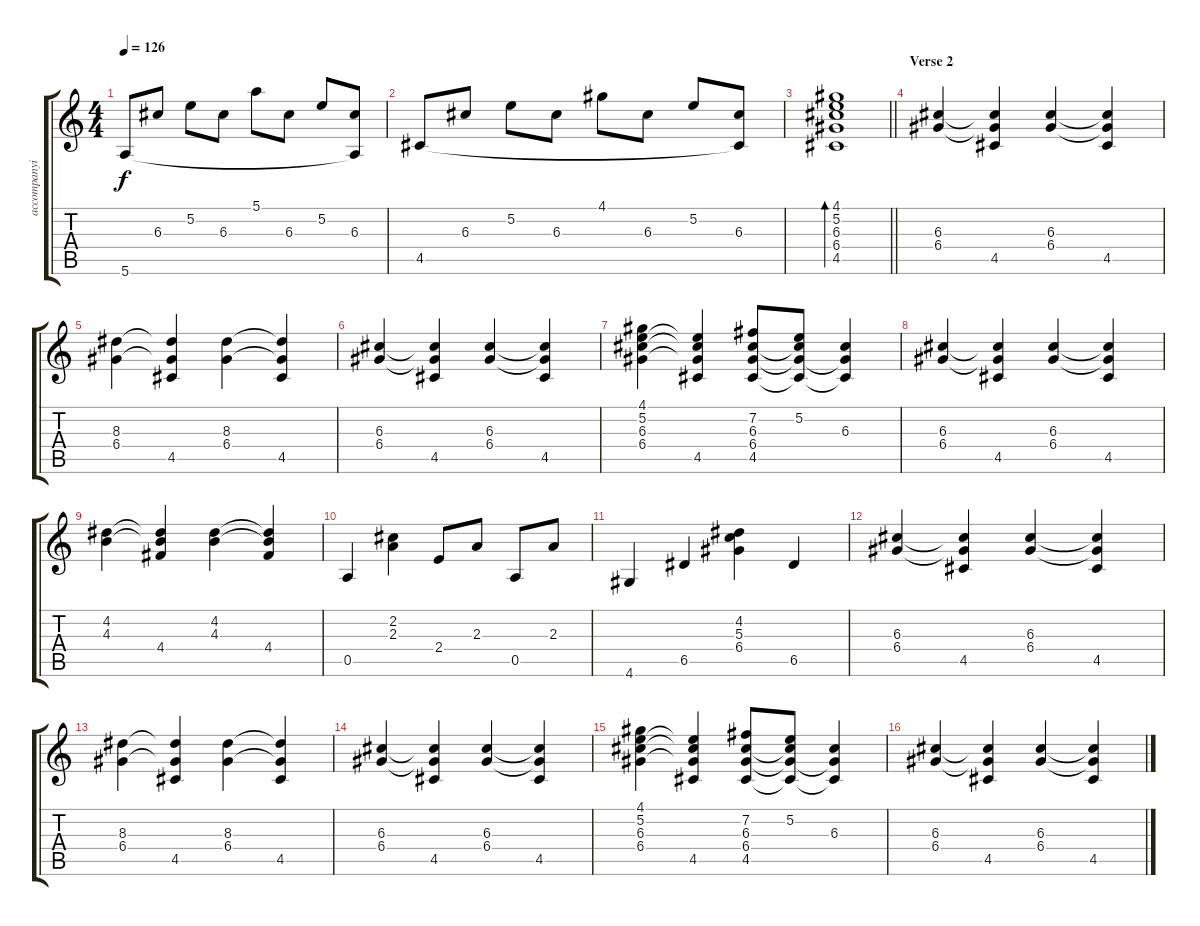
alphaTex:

\track ("accompanying Guitar I" "accompanyi") {instrument electricguitarjazz}
\staff {score tabs}
\tuning (E4 B3 G3 D3 A2 E2) {hide}
\ts (4 4)
\tempo 126
\clef g2
\ks c
5.6.8{dy f} 6.3.8 5.2.8 6.3.8 5.1.8 6.3.8 5.2.8 (6.3 5.6{t}).8 |
4.5.8 6.3.8 5.2.8 6.3.8 4.1.8 6.3.8 5.2.8 (6.3 4.5{t}).8 |
\barLineRight lightlight
(4.1 5.2 6.3 6.4 4.5).1{bd 60} |
\section ("" "Verse 2")
(6.3 6.4).4 (6.3{t} 6.4{t} 4.5).4 (6.3 6.4).4 (6.3{t} 6.4{t} 4.5).4 |
(8.3 6.4).4 (8.3{t} 6.4{t} 4.5).4 (8.3 6.4).4 (8.3{t} 6.4{t} 4.5).4 |
(6.3 6.4).4 (6.3{t} 6.4{t} 4.5).4 (6.3 6.4).4 (6.3{t} 6.4{t} 4.5).4 |
(4.1 5.2 6.3 6.4).4 (5.2{t} 6.3{t} 6.4{t} 4.5).4 (7.2 6.3 6.4 4.5).8 (5.2 6.3{t} 6.4{t} 4.5{t}).8 (6.3 6.4{t} 4.5{t}).4 |
(6.3 6.4).4 (6.3{t} 6.4{t} 4.5).4 (6.3 6.4).4 (6.3{t} 6.4{t} 4.5).4 |
(4.2 4.3).4 (4.2{t} 4.3{t} 4.4).4 (4.2 4.3).4 (4.2{t} 4.3{t} 4.4).4 |
0.5.4 (2.2 2.3).4 2.4.8 2.3.8 0.5.8 2.3.8 |
4.6.4 6.5.4 (4.2 5.3 6.4).4 6.5.4 |
(6.3 6.4).4 (6.3{t} 6.4{t} 4.5).4 (6.3 6.4).4 (6.3{t} 6.4{t} 4.5).4 |
(8.3 6.4).4 (8.3{t} 6.4{t} 4.5).4 (8.3 6.4).4 (8.3{t} 6.4{t} 4.5).4 |
(6.3 6.4).4 (6.3{t} 6.4{t} 4.5).4 (6.3 6.4).4 (6.3{t} 6.4{t} 4.5).4 |
(4.1 5.2 6.3 6.4).4 (5.2{t} 6.3{t} 6.4{t} 4.5).4 (7.2 6.3 6.4 4.5).8 (5.2 6.3{t} 6.4{t} 4.5{t}).8 (6.3 6.4{t} 4.5{t}).4 |
(6.3 6.4).4 (6.3{t} 6.4{t} 4.5).4 (6.3 6.4).4 (6.3{t} 6.4{t} 4.5).4
